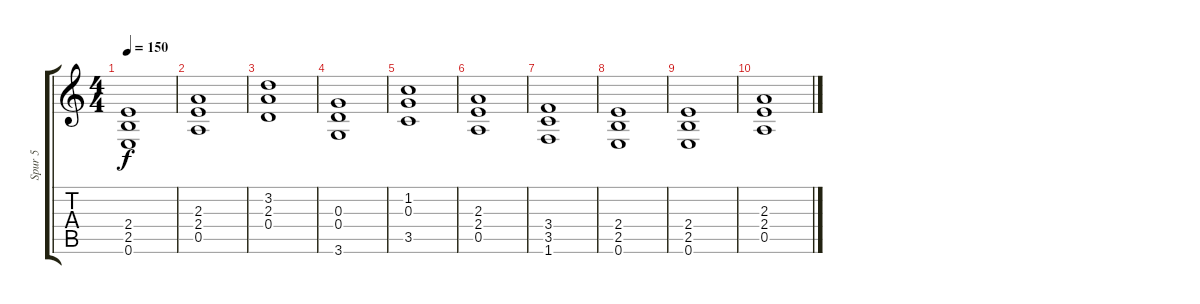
\track ("Spur 5" "Spur 5") {instrument overdrivenguitar}
\staff {score tabs}
\tuning (E4 B3 G3 D3 A2 E2) {hide}
\ts (4 4)
\tempo 150
\clef g2
\ks c
(2.4 2.5 0.6).1{dy f} |
(2.3 2.4 0.5).1 |
(3.2 2.3 0.4).1 |
(0.3 0.4 3.6).1 |
(1.2 0.3 3.5).1 |
(2.3 2.4 0.5).1 |
(3.4 3.5 1.6).1 |
(2.4 2.5 0.6).1 |
(2.4 2.5 0.6).1 |
(2.3 2.4 0.5).1
